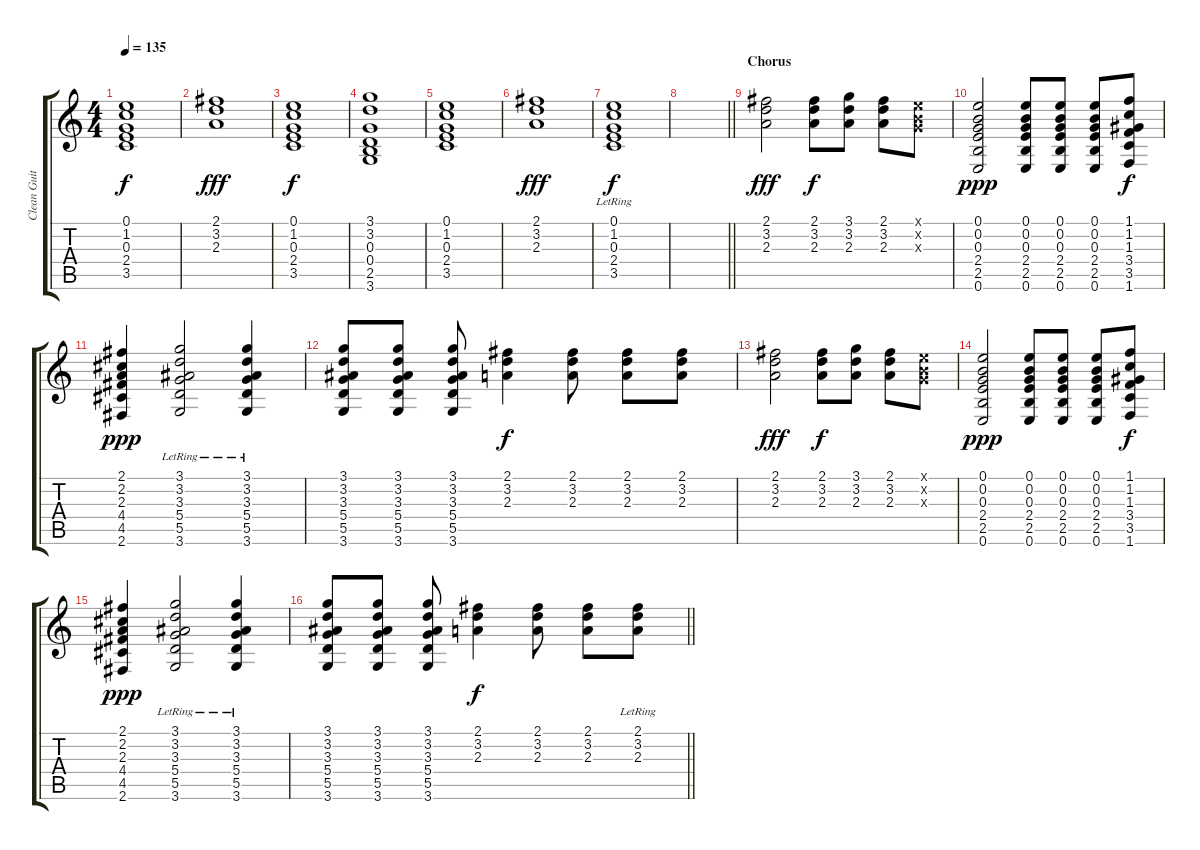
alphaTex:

\track ("Clean Guitar " "Clean Guit") {instrument electricguitarclean}
\staff {score tabs}
\tuning (E4 B3 G3 D3 A2 E2) {hide}
\ts (4 4)
\tempo 135
\clef g2
\ks c
(0.1 1.2 0.3 2.4 3.5).1{dy f} |
(2.1 3.2 2.3).1{dy fff} |
(0.1 1.2 0.3 2.4 3.5).1{dy f} |
(3.1 3.2 0.3 0.4 2.5 3.6).1 |
(0.1 1.2 0.3 2.4 3.5).1 |
(2.1 3.2 2.3).1{dy fff} |
(0.1{lr} 1.2{lr} 0.3{lr} 2.4{lr} 3.5{lr}).1{dy f} |
\barLineRight lightlight
|
\section ("" "Chorus")
(2.1 3.2 2.3).2{dy fff} (2.1 3.2 2.3).8{dy f} (3.1 3.2 2.3).8 (2.1 3.2 2.3).8 (0.1{x} 0.2{x} 0.3{x}).8 |
(0.1 0.2 0.3 2.4 2.5 0.6).2{dy ppp} (0.1 0.2 0.3 2.4 2.5 0.6).8 (0.1 0.2 0.3 2.4 2.5 0.6).8 (0.1 0.2 0.3 2.4 2.5 0.6).8 (1.1 1.2 1.3 3.4 3.5 1.6).8{dy f} |
(2.1 2.2 2.3 4.4 4.5 2.6).4{dy ppp} (3.1{lr} 3.2{lr} 3.3{lr} 5.4{lr} 5.5{lr} 3.6{lr}).2 (3.1 3.2{lr} 3.3{lr} 5.4{lr} 5.5{lr} 3.6{lr}).4 |
(3.1 3.2 3.3 5.4 5.5 3.6).8 (3.1 3.2 3.3 5.4 5.5 3.6).8 (3.1 3.2 3.3 5.4 5.5 3.6).8 (2.1 3.2 2.3).4{dy f} (2.1 3.2 2.3).8 (2.1 3.2 2.3).8 (2.1 3.2 2.3).8 |
(2.1 3.2 2.3).2{dy fff} (2.1 3.2 2.3).8{dy f} (3.1 3.2 2.3).8 (2.1 3.2 2.3).8 (0.1{x} 0.2{x} 0.3{x}).8 |
(0.1 0.2 0.3 2.4 2.5 0.6).2{dy ppp} (0.1 0.2 0.3 2.4 2.5 0.6).8 (0.1 0.2 0.3 2.4 2.5 0.6).8 (0.1 0.2 0.3 2.4 2.5 0.6).8 (1.1 1.2 1.3 3.4 3.5 1.6).8{dy f} |
(2.1 2.2 2.3 4.4 4.5 2.6).4{dy ppp} (3.1{lr} 3.2{lr} 3.3{lr} 5.4{lr} 5.5{lr} 3.6{lr}).2 (3.1 3.2{lr} 3.3{lr} 5.4{lr} 5.5{lr} 3.6{lr}).4 |
\barLineRight lightlight
(3.1 3.2 3.3 5.4 5.5 3.6).8 (3.1 3.2 3.3 5.4 5.5 3.6).8 (3.1 3.2 3.3 5.4 5.5 3.6).8 (2.1 3.2 2.3).4{dy f} (2.1 3.2 2.3).8 (2.1 3.2 2.3).8 (2.1{lr} 3.2{lr} 2.3{lr}).8
